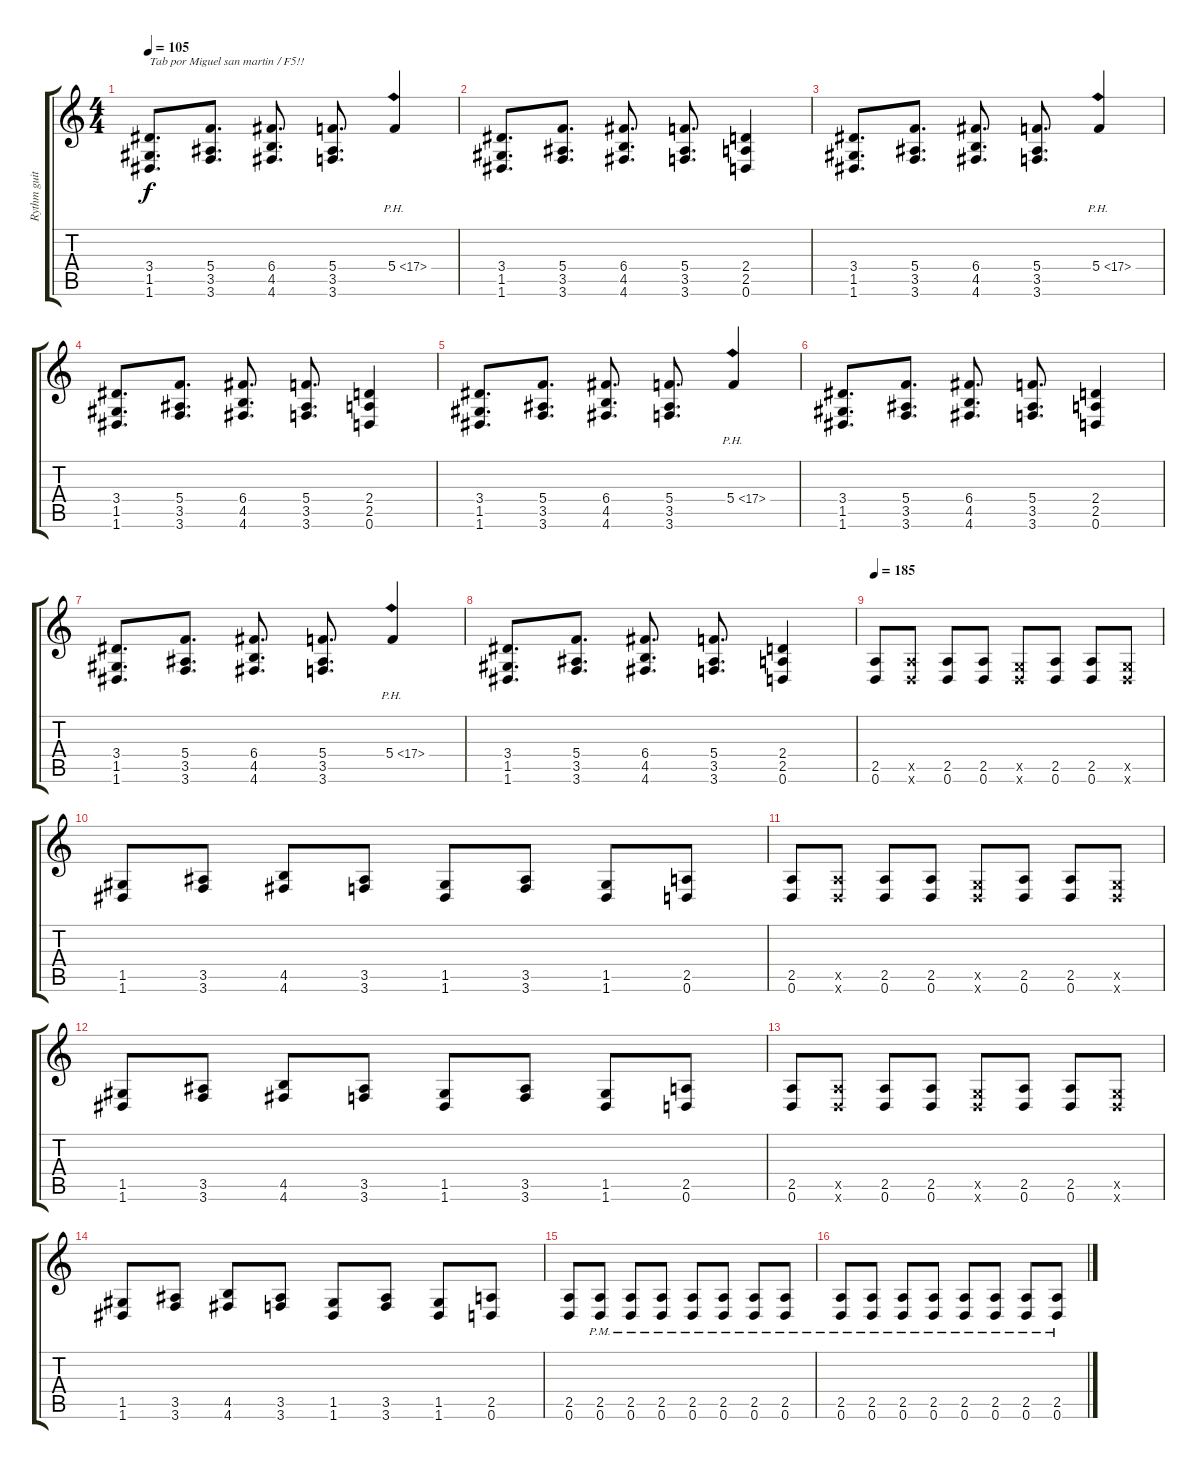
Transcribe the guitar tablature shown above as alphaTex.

\track ("Rythm guitar" "Rythm guit") {instrument distortionguitar}
\staff {score tabs}
\tuning (D4 A3 F3 C3 G2 D2) {hide}
\ts (4 4)
\tempo 105
\clef g2
\ks c
(3.4 1.5 1.6).8{d txt "Tab por Miguel san martin / F5!!" dy f instrument distortionguitar} (5.4 3.5 3.6).8{d} (6.4 4.5 4.6).8{d} (5.4 3.5 3.6).8{d} 5.4{ph 12}.4 |
(3.4 1.5 1.6).8{d} (5.4 3.5 3.6).8{d} (6.4 4.5 4.6).8{d} (5.4 3.5 3.6).8{d} (2.4 2.5 0.6).4 |
(3.4 1.5 1.6).8{d} (5.4 3.5 3.6).8{d} (6.4 4.5 4.6).8{d} (5.4 3.5 3.6).8{d} 5.4{ph 12}.4 |
(3.4 1.5 1.6).8{d} (5.4 3.5 3.6).8{d} (6.4 4.5 4.6).8{d} (5.4 3.5 3.6).8{d} (2.4 2.5 0.6).4 |
(3.4 1.5 1.6).8{d} (5.4 3.5 3.6).8{d} (6.4 4.5 4.6).8{d} (5.4 3.5 3.6).8{d} 5.4{ph 12}.4 |
(3.4 1.5 1.6).8{d} (5.4 3.5 3.6).8{d} (6.4 4.5 4.6).8{d} (5.4 3.5 3.6).8{d} (2.4 2.5 0.6).4 |
(3.4 1.5 1.6).8{d} (5.4 3.5 3.6).8{d} (6.4 4.5 4.6).8{d} (5.4 3.5 3.6).8{d} 5.4{ph 12}.4 |
(3.4 1.5 1.6).8{d} (5.4 3.5 3.6).8{d} (6.4 4.5 4.6).8{d} (5.4 3.5 3.6).8{d} (2.4 2.5 0.6).4 |
\tempo 185
(2.5 0.6).8 (2.5{x} 0.6{x}).8 (2.5 0.6).8 (2.5 0.6).8 (0.5{x} 0.6{x}).8 (2.5 0.6).8 (2.5 0.6).8 (0.5{x} 0.6{x}).8 |
(1.5 1.6).8 (3.5 3.6).8 (4.5 4.6).8 (3.5 3.6).8 (1.5 1.6).8 (3.5 3.6).8 (1.5 1.6).8 (2.5 0.6).8 |
(2.5 0.6).8 (2.5{x} 0.6{x}).8 (2.5 0.6).8 (2.5 0.6).8 (0.5{x} 0.6{x}).8 (2.5 0.6).8 (2.5 0.6).8 (0.5{x} 0.6{x}).8 |
(1.5 1.6).8 (3.5 3.6).8 (4.5 4.6).8 (3.5 3.6).8 (1.5 1.6).8 (3.5 3.6).8 (1.5 1.6).8 (2.5 0.6).8 |
(2.5 0.6).8 (2.5{x} 0.6{x}).8 (2.5 0.6).8 (2.5 0.6).8 (0.5{x} 0.6{x}).8 (2.5 0.6).8 (2.5 0.6).8 (0.5{x} 0.6{x}).8 |
(1.5 1.6).8 (3.5 3.6).8 (4.5 4.6).8 (3.5 3.6).8 (1.5 1.6).8 (3.5 3.6).8 (1.5 1.6).8 (2.5 0.6).8 |
(2.5 0.6).8 (2.5{pm} 0.6{pm}).8 (2.5{pm} 0.6{pm}).8 (2.5{pm} 0.6{pm}).8 (2.5{pm} 0.6{pm}).8 (2.5{pm} 0.6{pm}).8 (2.5{pm} 0.6{pm}).8 (2.5{pm} 0.6{pm}).8 |
(2.5{pm} 0.6{pm}).8 (2.5{pm} 0.6{pm}).8 (2.5{pm} 0.6{pm}).8 (2.5{pm} 0.6{pm}).8 (2.5{pm} 0.6{pm}).8 (2.5{pm} 0.6{pm}).8 (2.5{pm} 0.6{pm}).8 (2.5{pm} 0.6{pm}).8
